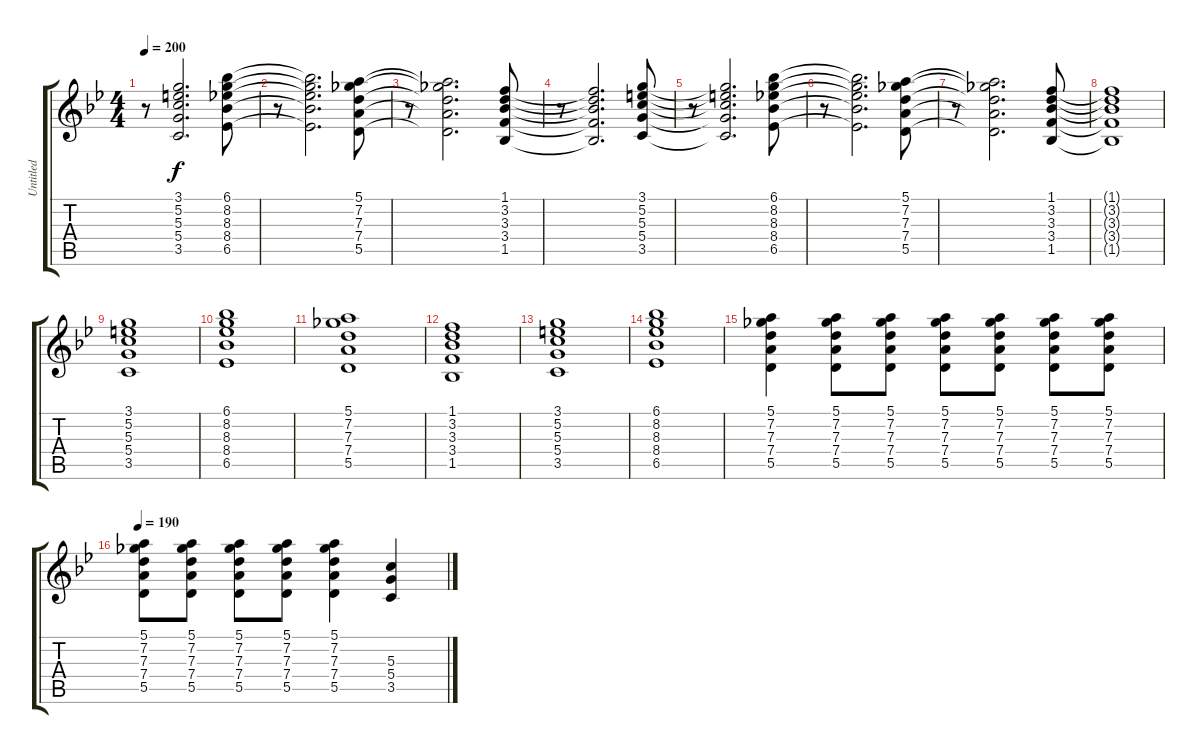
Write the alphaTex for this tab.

\track ("Untitled" "Untitled") {instrument electricguitarjazz}
\staff {score tabs}
\tuning (E4 B3 G3 D3 A2 E2) {hide}
\ts (4 4)
\tempo 200
\clef g2
\ks bb
r.8{dy f} (3.1{t} 5.2{t} 5.3{t} 5.4{t} 3.5{t}).2{d} (6.1 8.2 8.3 8.4 6.5).8 |
r.8 (6.1{t} 8.2{t} 8.3{t} 8.4{t} 6.5{t}).2{d} (5.1 7.2 7.3 7.4 5.5).8 |
r.8 (5.1{t} 7.2{t} 7.3{t} 7.4{t} 5.5{t}).2{d} (1.1 3.2 3.3 3.4 1.5).8 |
r.8 (1.1{t} 3.2{t} 3.3{t} 3.4{t} 1.5{t}).2{d} (3.1 5.2 5.3 5.4 3.5).8 |
r.8 (3.1{t} 5.2{t} 5.3{t} 5.4{t} 3.5{t}).2{d} (6.1 8.2 8.3 8.4 6.5).8 |
r.8 (6.1{t} 8.2{t} 8.3{t} 8.4{t} 6.5{t}).2{d} (5.1 7.2 7.3 7.4 5.5).8 |
r.8 (5.1{t} 7.2{t} 7.3{t} 7.4{t} 5.5{t}).2{d} (1.1 3.2 3.3 3.4 1.5).8 |
(1.1{t} 3.2{t} 3.3{t} 3.4{t} 1.5{t}).1 |
(3.1 5.2 5.3 5.4 3.5).1 |
(6.1 8.2 8.3 8.4 6.5).1 |
(5.1 7.2 7.3 7.4 5.5).1 |
(1.1 3.2 3.3 3.4 1.5).1 |
(3.1 5.2 5.3 5.4 3.5).1 |
(6.1 8.2 8.3 8.4 6.5).1 |
(5.1 7.2 7.3 7.4 5.5).4 (5.1 7.2 7.3 7.4 5.5).8 (5.1 7.2 7.3 7.4 5.5).8 (5.1 7.2 7.3 7.4 5.5).8 (5.1 7.2 7.3 7.4 5.5).8 (5.1 7.2 7.3 7.4 5.5).8 (5.1 7.2 7.3 7.4 5.5).8 |
\tempo 190
(5.1 7.2 7.3 7.4 5.5).8 (5.1 7.2 7.3 7.4 5.5).8 (5.1 7.2 7.3 7.4 5.5).8 (5.1 7.2 7.3 7.4 5.5).8 (5.1 7.2 7.3 7.4 5.5).4 (5.3 5.4 3.5).4
